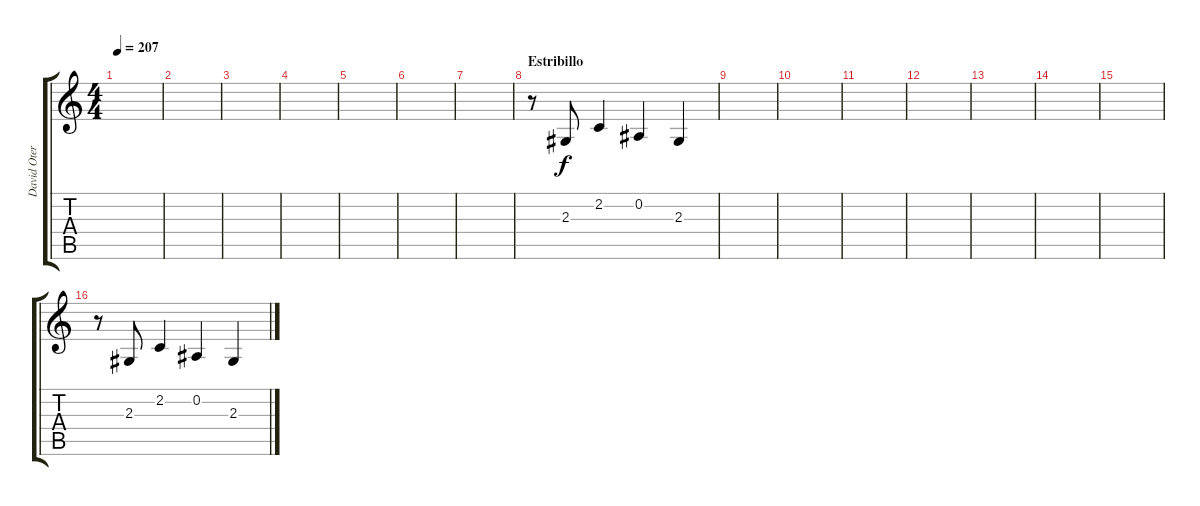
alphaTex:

\track ("David Otero (Coros)" "David Oter") {instrument oboe}
\staff {score tabs}
\tuning (Eb4 Bb3 Gb3 Db3 Ab2 Eb2) {hide}
\ts (4 4)
\tempo 207
\clef g2
\ks c
|
|
|
|
|
|
|
\section ("" "Estribillo")
r.8 2.3.8 2.2.4 0.2.4 2.3.4 |
|
|
|
|
|
|
|
r.8 2.3.8 2.2.4 0.2.4 2.3.4
